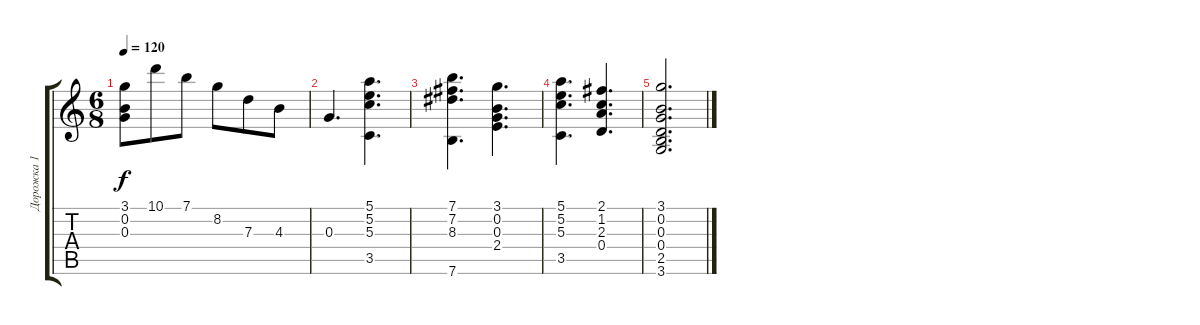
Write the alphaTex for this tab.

\track ("Дорожка 1" "Дорожка 1") {instrument acousticguitarnylon}
\staff {score tabs}
\tuning (E4 B3 G3 D3 A2 E2) {hide}
\ts (6 8)
\tempo 120
\clef g2
\ks c
(3.1 0.2 0.3).8{dy f} 10.1.8 7.1.8 8.2.8 7.3.8 4.3.8 |
0.3.4{d} (5.1 5.2 5.3 3.5).4{d} |
(7.1 7.2 8.3 7.6).4{d} (3.1 0.2 0.3 2.4).4{d} |
(5.1 5.2 5.3 3.5).4{d} (2.1 1.2 2.3 0.4).4{d} |
(3.1 0.2 0.3 0.4 2.5 3.6).2{d}
